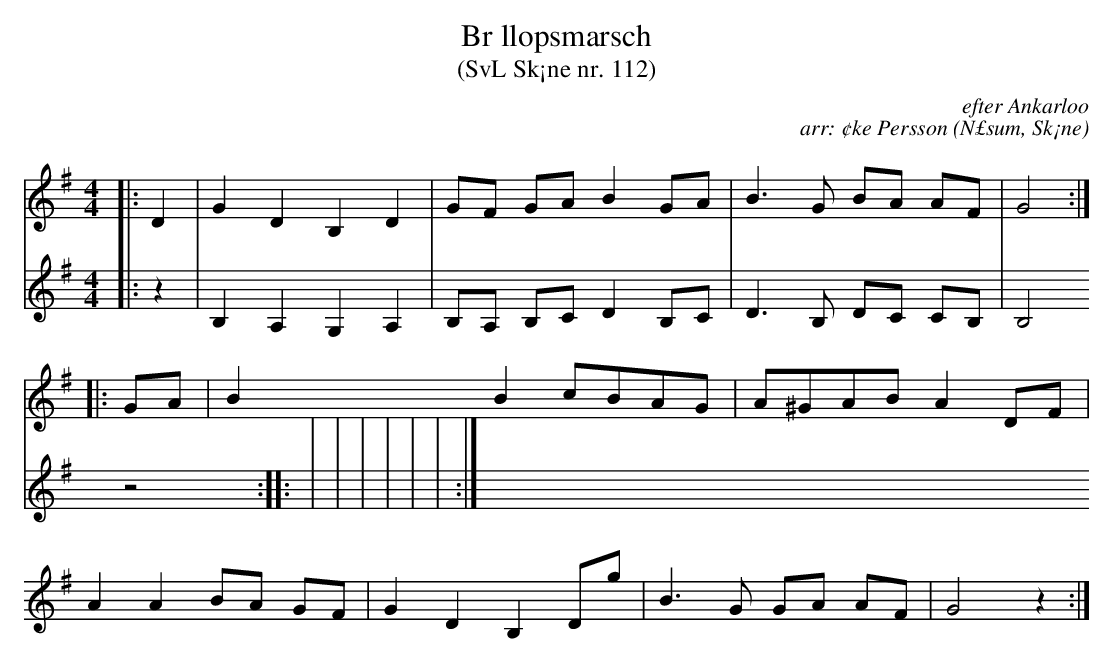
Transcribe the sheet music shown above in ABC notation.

X:1
T:Br llopsmarsch
T:(SvL Sk¡ne nr. 112)
C:efter Ankarloo
C:arr: ¢ke Persson
O:N£sum, Sk¡ne
M:4/4
L:1/8
K:G
V:1
|: D2 | G2 D2 B,2 D2 | GF GA B2 GA | B3 G BA AF | G4 2 :|
|: GA | B2 B2 cBAG | A^GAB A2 DF |
A2 A2 BA GF | G2 D2 B,2 Dg | B3 G GA AF | G4 z2 :|
V:2
|: z2 | B,2 A,2 G,2 A,2 | B,A, B,C D2 B,C | D3 B, DC CB, | B,4 z4 :|
|:  |  |  |
|  |  |  :|
